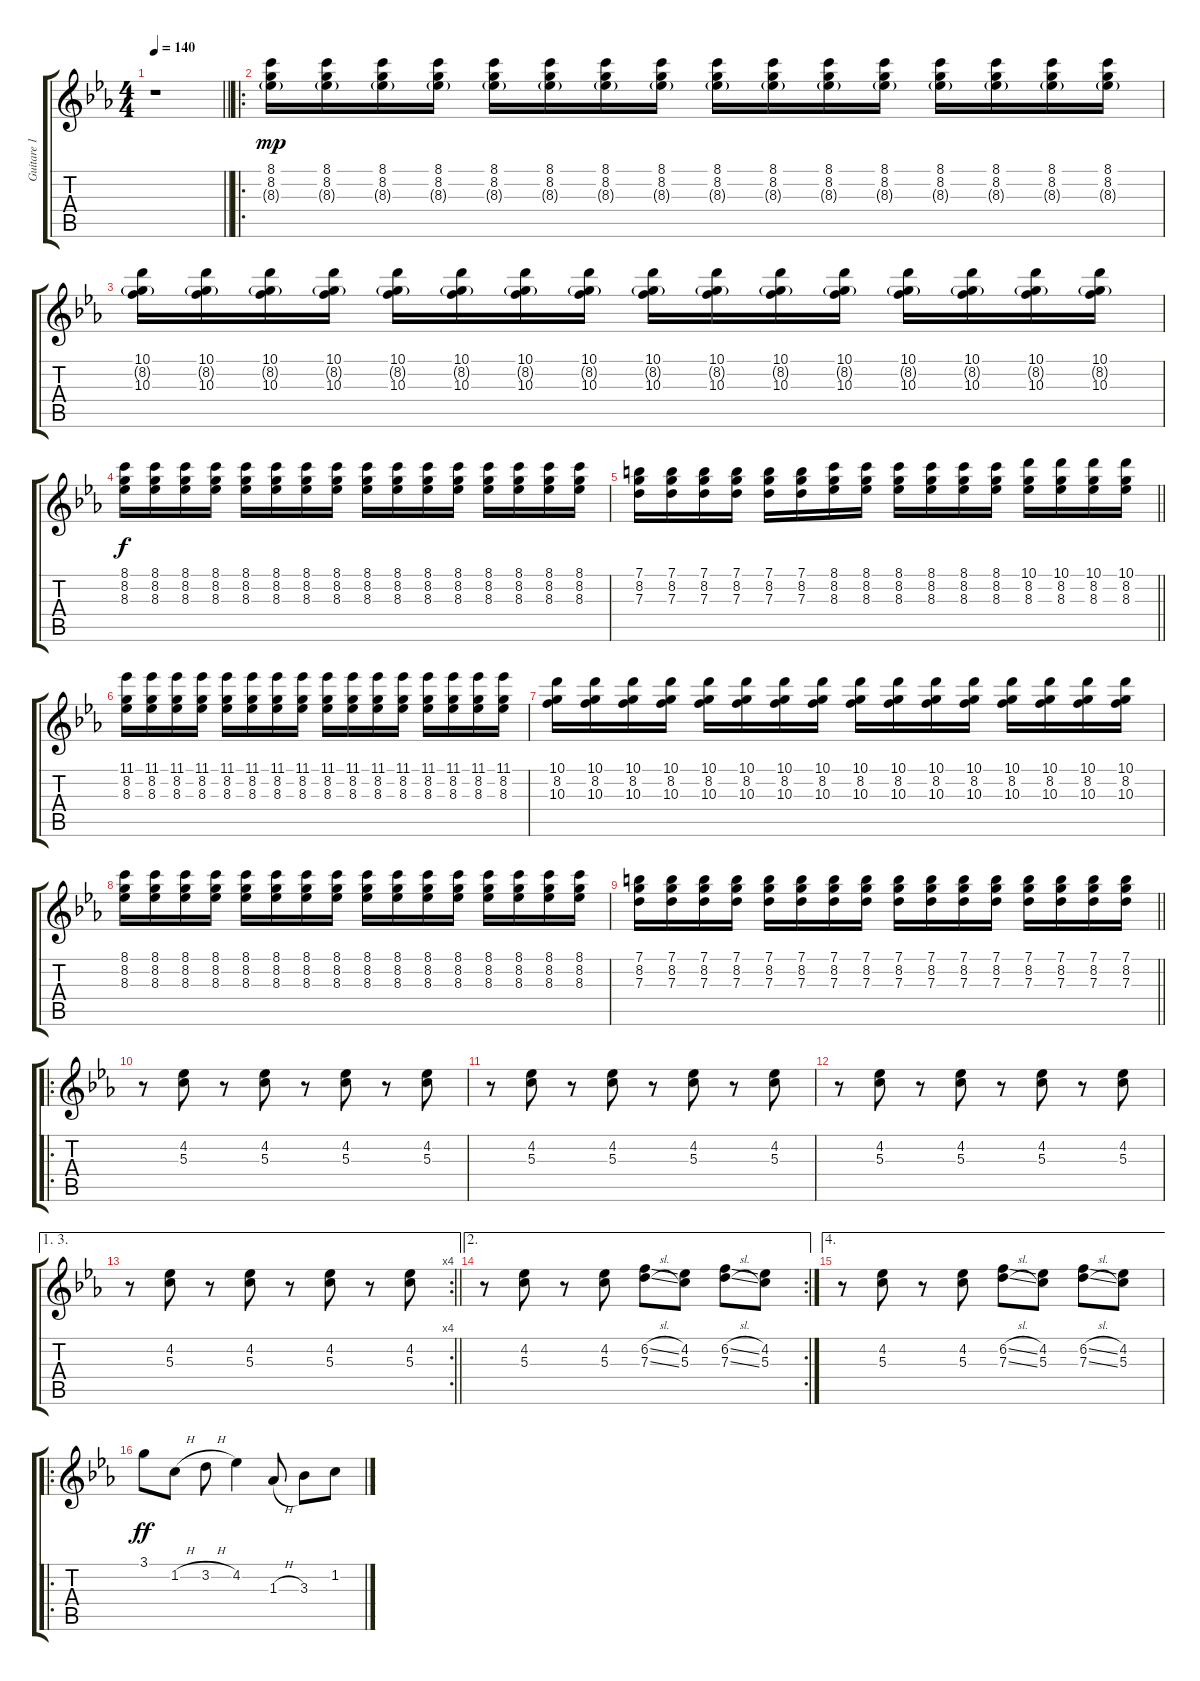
\track ("Guitare 1" "Guitare 1") {instrument overdrivenguitar}
\staff {score tabs}
\tuning (E4 B3 G3 D3 A2 E2) {hide}
\ts (4 4)
\tempo 140
\clef g2
\barLineRight lightlight
\ks eb
r.1{dy fff} |
\ro
(8.1 8.2 8.3{g}).16{dy mp} (8.1 8.2 8.3{g}).16 (8.1 8.2 8.3{g}).16 (8.1 8.2 8.3{g}).16 (8.1 8.2 8.3{g}).16 (8.1 8.2 8.3{g}).16 (8.1 8.2 8.3{g}).16 (8.1 8.2 8.3{g}).16 (8.1 8.2 8.3{g}).16 (8.1 8.2 8.3{g}).16 (8.1 8.2 8.3{g}).16 (8.1 8.2 8.3{g}).16 (8.1 8.2 8.3{g}).16 (8.1 8.2 8.3{g}).16 (8.1 8.2 8.3{g}).16 (8.1 8.2 8.3{g}).16 |
(10.1 8.2{g} 10.3).16 (10.1 8.2{g} 10.3).16 (10.1 8.2{g} 10.3).16 (10.1 8.2{g} 10.3).16 (10.1 8.2{g} 10.3).16 (10.1 8.2{g} 10.3).16 (10.1 8.2{g} 10.3).16 (10.1 8.2{g} 10.3).16 (10.1 8.2{g} 10.3).16 (10.1 8.2{g} 10.3).16 (10.1 8.2{g} 10.3).16 (10.1 8.2{g} 10.3).16 (10.1 8.2{g} 10.3).16 (10.1 8.2{g} 10.3).16 (10.1 8.2{g} 10.3).16 (10.1 8.2{g} 10.3).16 |
(8.1 8.2 8.3).16{dy f} (8.1 8.2 8.3).16 (8.1 8.2 8.3).16 (8.1 8.2 8.3).16 (8.1 8.2 8.3).16 (8.1 8.2 8.3).16 (8.1 8.2 8.3).16 (8.1 8.2 8.3).16 (8.1 8.2 8.3).16 (8.1 8.2 8.3).16 (8.1 8.2 8.3).16 (8.1 8.2 8.3).16 (8.1 8.2 8.3).16 (8.1 8.2 8.3).16 (8.1 8.2 8.3).16 (8.1 8.2 8.3).16 |
\barLineRight lightlight
(7.1 8.2 7.3).16 (7.1 8.2 7.3).16 (7.1 8.2 7.3).16 (7.1 8.2 7.3).16 (7.1 8.2 7.3).16 (7.1 8.2 7.3).16 (8.1 8.2 8.3).16 (8.1 8.2 8.3).16 (8.1 8.2 8.3).16 (8.1 8.2 8.3).16 (8.1 8.2 8.3).16 (8.1 8.2 8.3).16 (10.1 8.2 8.3).16 (10.1 8.2 8.3).16 (10.1 8.2 8.3).16 (10.1 8.2 8.3).16 |
(11.1 8.2 8.3).16 (11.1 8.2 8.3).16 (11.1 8.2 8.3).16 (11.1 8.2 8.3).16 (11.1 8.2 8.3).16 (11.1 8.2 8.3).16 (11.1 8.2 8.3).16 (11.1 8.2 8.3).16 (11.1 8.2 8.3).16 (11.1 8.2 8.3).16 (11.1 8.2 8.3).16 (11.1 8.2 8.3).16 (11.1 8.2 8.3).16 (11.1 8.2 8.3).16 (11.1 8.2 8.3).16 (11.1 8.2 8.3).16 |
(10.1 8.2 10.3).16 (10.1 8.2 10.3).16 (10.1 8.2 10.3).16 (10.1 8.2 10.3).16 (10.1 8.2 10.3).16 (10.1 8.2 10.3).16 (10.1 8.2 10.3).16 (10.1 8.2 10.3).16 (10.1 8.2 10.3).16 (10.1 8.2 10.3).16 (10.1 8.2 10.3).16 (10.1 8.2 10.3).16 (10.1 8.2 10.3).16 (10.1 8.2 10.3).16 (10.1 8.2 10.3).16 (10.1 8.2 10.3).16 |
(8.1 8.2 8.3).16 (8.1 8.2 8.3).16 (8.1 8.2 8.3).16 (8.1 8.2 8.3).16 (8.1 8.2 8.3).16 (8.1 8.2 8.3).16 (8.1 8.2 8.3).16 (8.1 8.2 8.3).16 (8.1 8.2 8.3).16 (8.1 8.2 8.3).16 (8.1 8.2 8.3).16 (8.1 8.2 8.3).16 (8.1 8.2 8.3).16 (8.1 8.2 8.3).16 (8.1 8.2 8.3).16 (8.1 8.2 8.3).16 |
\barLineRight lightlight
(7.1 8.2 7.3).16 (7.1 8.2 7.3).16 (7.1 8.2 7.3).16 (7.1 8.2 7.3).16 (7.1 8.2 7.3).16 (7.1 8.2 7.3).16 (7.1 8.2 7.3).16 (7.1 8.2 7.3).16 (7.1 8.2 7.3).16 (7.1 8.2 7.3).16 (7.1 8.2 7.3).16 (7.1 8.2 7.3).16 (7.1 8.2 7.3).16 (7.1 8.2 7.3).16 (7.1 8.2 7.3).16 (7.1 8.2 7.3).16 |
\ro
r.8 (4.2 5.3).8 r.8 (4.2 5.3).8 r.8 (4.2 5.3).8 r.8 (4.2 5.3).8 |
r.8 (4.2 5.3).8 r.8 (4.2 5.3).8 r.8 (4.2 5.3).8 r.8 (4.2 5.3).8 |
r.8 (4.2 5.3).8 r.8 (4.2 5.3).8 r.8 (4.2 5.3).8 r.8 (4.2 5.3).8 |
\ae (1 3)
\rc 4
\barLineRight lightlight
r.8 (4.2 5.3).8 r.8 (4.2 5.3).8 r.8 (4.2 5.3).8 r.8 (4.2 5.3).8 |
\ae 2
\rc 2
r.8 (4.2 5.3).8 r.8 (4.2 5.3).8 (6.2{sl} 7.3{sl}).8 (4.2 5.3).8 (6.2{sl} 7.3{sl}).8 (4.2 5.3).8 |
\ae 4
r.8 (4.2 5.3).8 r.8 (4.2 5.3).8 (6.2{sl} 7.3{sl}).8 (4.2 5.3).8 (6.2{sl} 7.3{sl}).8 (4.2 5.3).8 |
\ro
3.1.8{dy ff} 1.2{h}.8 3.2{h}.8 4.2.4 1.3{h}.8 3.3.8 1.2.8
